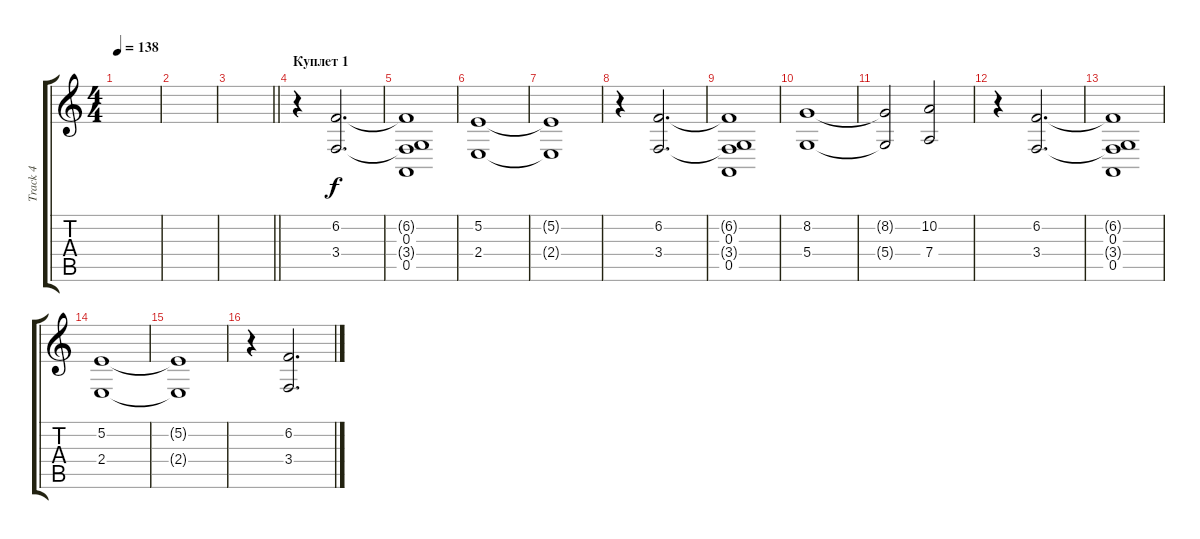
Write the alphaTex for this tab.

\track ("Track 4" "Track 4") {instrument lead6voice}
\staff {score tabs}
\tuning (E4 B3 G3 D3 A2 D2) {hide}
\ts (4 4)
\tempo 138
\clef g2
\ks c
|
|
\barLineRight lightlight
|
\section ("" "Куплет 1")
r.4 (6.2 3.4).2{d} |
(6.2{t} 0.3 3.4{t} 0.5).1 |
(5.2 2.4).1 |
(5.2{t} 2.4{t}).1 |
r.4 (6.2 3.4).2{d} |
(6.2{t} 0.3 3.4{t} 0.5).1 |
(8.2 5.4).1 |
(8.2{t} 5.4{t}).2 (10.2 7.4).2 |
r.4 (6.2 3.4).2{d} |
(6.2{t} 0.3 3.4{t} 0.5).1 |
(5.2 2.4).1 |
(5.2{t} 2.4{t}).1 |
r.4 (6.2 3.4).2{d}
